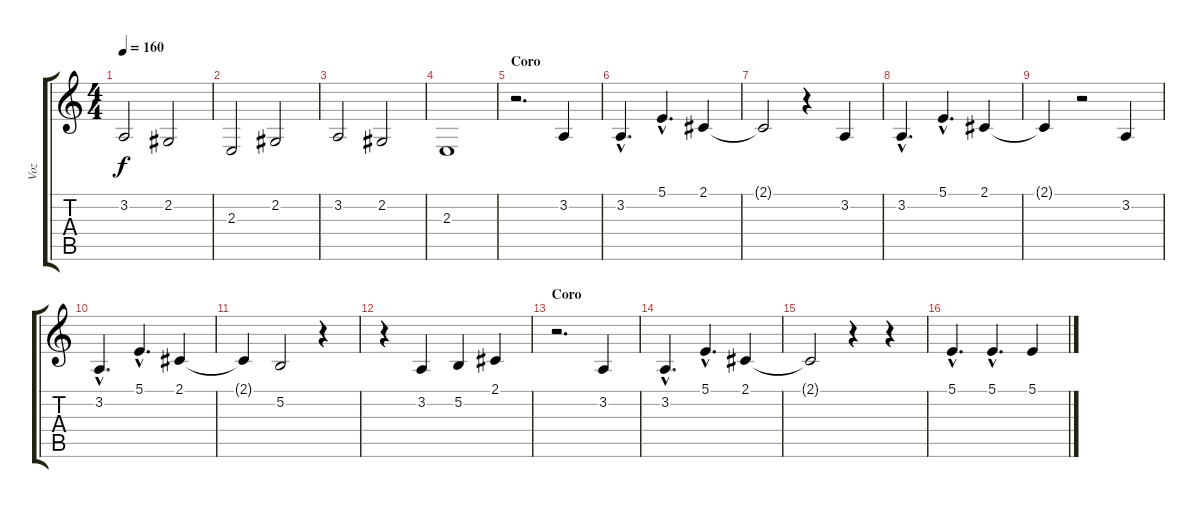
\track ("Voz" "Voz") {instrument lead8bassandlead}
\staff {score tabs}
\tuning (B3 Gb3 D3 A2 E2 B1) {hide}
\ts (4 4)
\tempo 160
\clef g2
\ks c
3.2.2{dy f} 2.2.2 |
2.3.2 2.2.2 |
3.2.2 2.2.2 |
2.3.1 |
\section ("" "Coro")
r.2{d} 3.2.4 |
3.2{hac}.4{d} 5.1{hac}.4{d} 2.1.4 |
2.1{t}.2 r.4 3.2.4 |
3.2{hac}.4{d} 5.1{hac}.4{d} 2.1.4 |
2.1{t}.4 r.2 3.2.4 |
3.2{hac}.4{d} 5.1{hac}.4{d} 2.1.4 |
2.1{t}.4 5.2.2 r.4 |
r.4 3.2.4 5.2.4 2.1.4 |
\section ("" "Coro")
r.2{d} 3.2.4 |
3.2{hac}.4{d} 5.1{hac}.4{d} 2.1.4 |
2.1{t}.2 r.4 r.4 |
5.1{hac}.4{d} 5.1{hac}.4{d} 5.1.4
